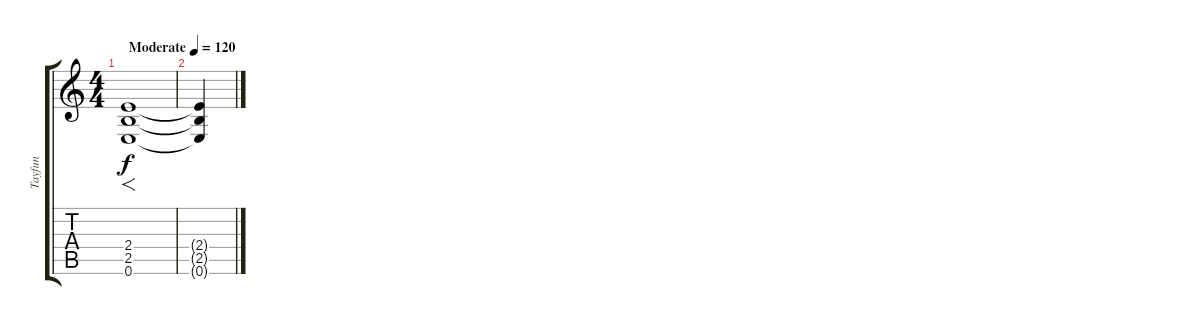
\track ("Tayfun" "Tayfun") {instrument distortionguitar}
\staff {score tabs}
\tuning (E4 B3 G3 D3 A2 E2) {hide}
\ts (4 4)
\tempo (120 "Moderate")
\clef g2
\ks c
(2.4 2.5 0.6).1{f dy f instrument distortionguitar} |
(2.4{t} 2.5{t} 0.6{t}).4
